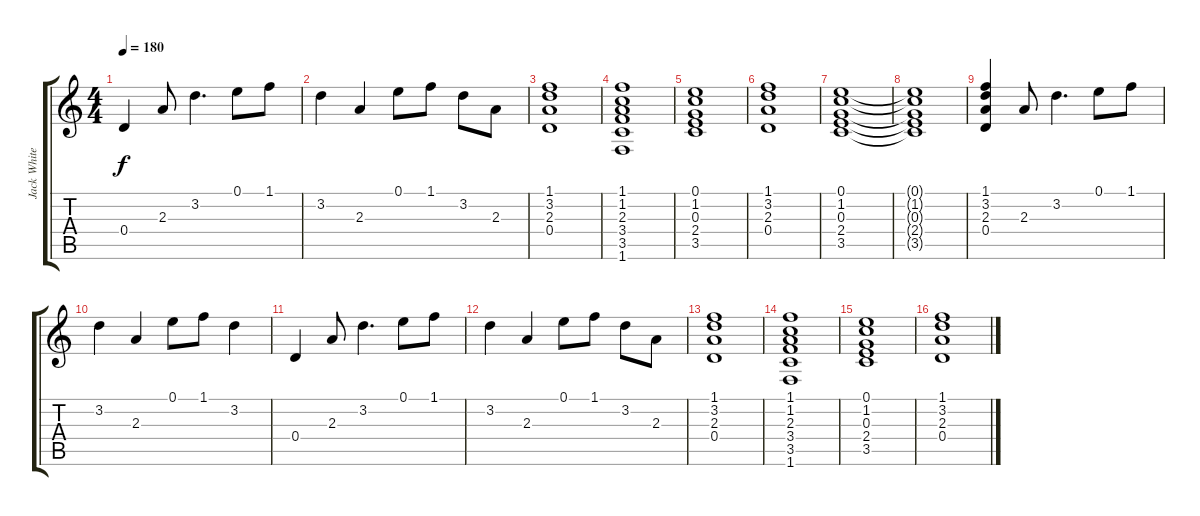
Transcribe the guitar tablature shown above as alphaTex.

\track ("Jack White" "Jack White") {instrument electricguitarclean}
\staff {score tabs}
\tuning (E4 B3 G3 D3 A2 E2) {hide}
\ts (4 4)
\tempo 180
\clef g2
\ks c
0.4.4{dy f} 2.3.8 3.2.4{d} 0.1.8 1.1.8 |
3.2.4 2.3.4 0.1.8 1.1.8 3.2.8 2.3.8 |
(1.1 3.2 2.3 0.4).1 |
(1.1 1.2 2.3 3.4 3.5 1.6).1 |
(0.1 1.2 0.3 2.4 3.5).1 |
(1.1 3.2 2.3 0.4).1 |
(0.1 1.2 0.3 2.4 3.5).1 |
(0.1{t} 1.2{t} 0.3{t} 2.4{t} 3.5{t}).1 |
(1.1 3.2 2.3 0.4).4 2.3.8 3.2.4{d} 0.1.8 1.1.8 |
3.2.4 2.3.4 0.1.8 1.1.8 3.2.4 |
0.4.4 2.3.8 3.2.4{d} 0.1.8 1.1.8 |
3.2.4 2.3.4 0.1.8 1.1.8 3.2.8 2.3.8 |
(1.1 3.2 2.3 0.4).1 |
(1.1 1.2 2.3 3.4 3.5 1.6).1 |
(0.1 1.2 0.3 2.4 3.5).1 |
(1.1 3.2 2.3 0.4).1
